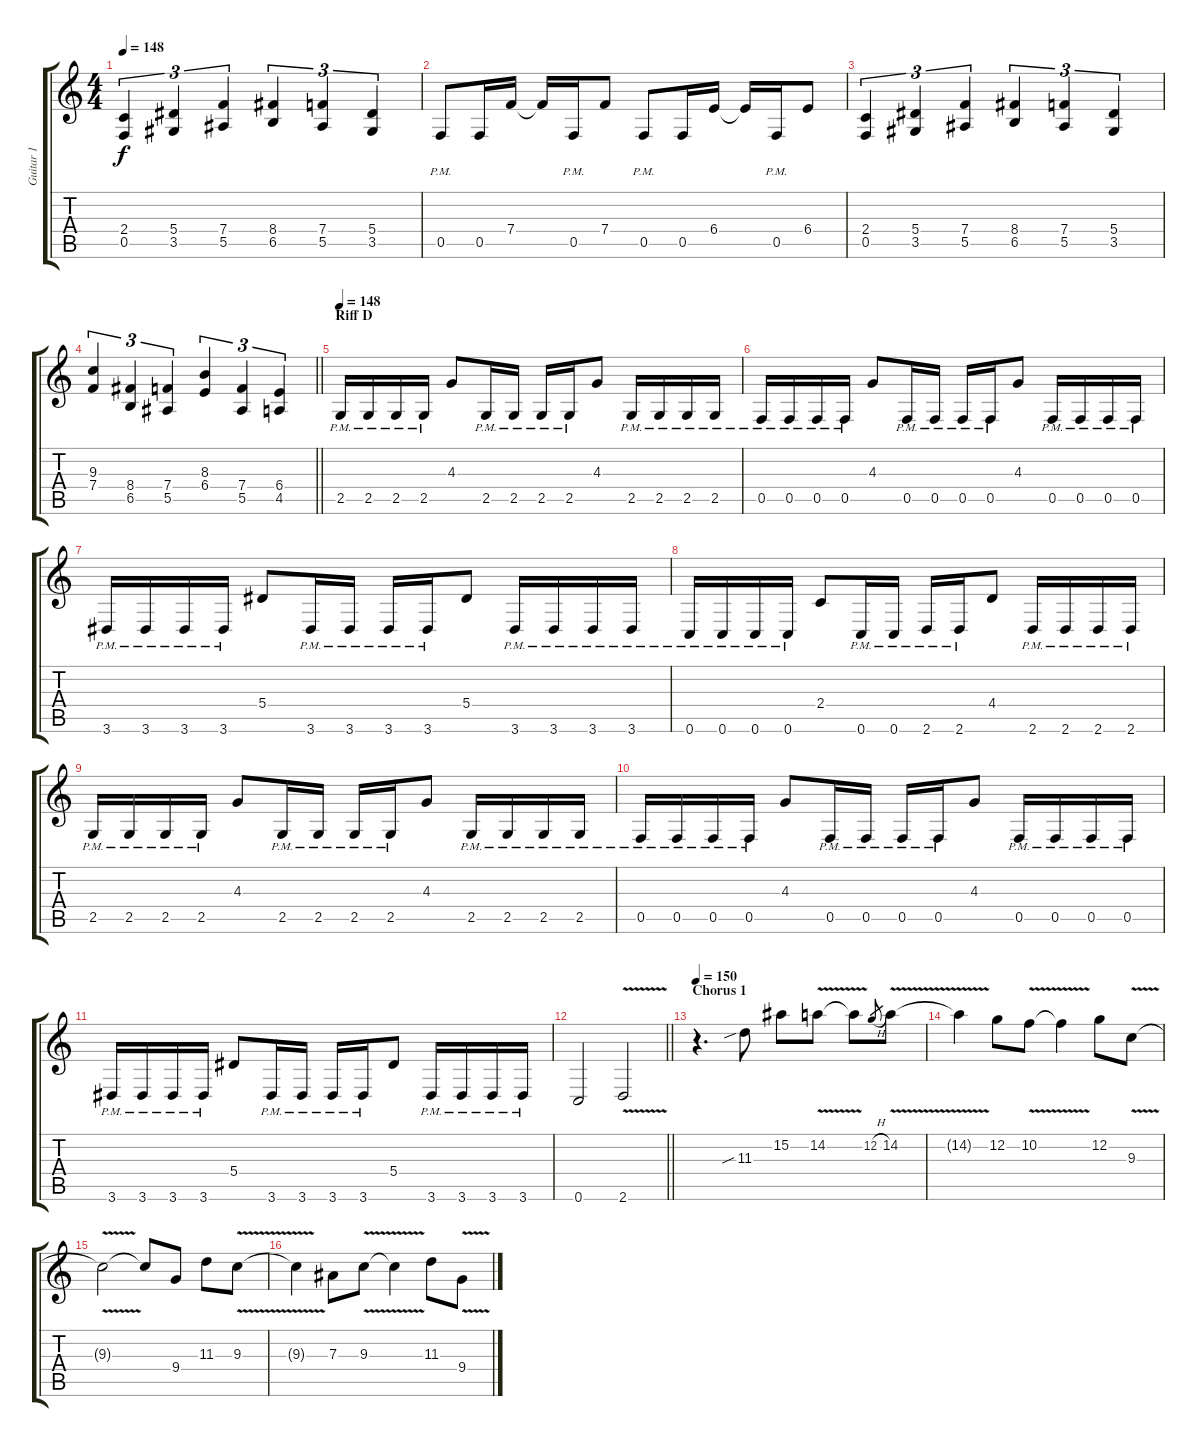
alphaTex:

\track ("Guitar 1" "Guitar 1") {instrument distortionguitar}
\staff {score tabs}
\tuning (C4 G3 Eb3 Bb2 F2 C2) {hide}
\ts (4 4)
\tempo 148
\clef g2
\ks c
(2.4 0.5).4{tu (3 2) dy f} (5.4 3.5).4{tu (3 2)} (7.4 5.5).4{tu (3 2)} (8.4 6.5).4{tu (3 2)} (7.4 5.5).4{tu (3 2)} (5.4 3.5).4{tu (3 2)} |
0.5{pm}.8 0.5.16 7.4.16 7.4{t}.16 0.5{pm}.16 7.4.8 0.5{pm}.8 0.5.16 6.4.16 6.4{t}.16 0.5{pm}.16 6.4.8 |
(2.4 0.5).4{tu (3 2)} (5.4 3.5).4{tu (3 2)} (7.4 5.5).4{tu (3 2)} (8.4 6.5).4{tu (3 2)} (7.4 5.5).4{tu (3 2)} (5.4 3.5).4{tu (3 2)} |
\barLineRight lightlight
(9.3 7.4).4{tu (3 2)} (8.4 6.5).4{tu (3 2)} (7.4 5.5).4{tu (3 2)} (8.3 6.4).4{tu (3 2)} (7.4 5.5).4{tu (3 2)} (6.4 4.5).4{tu (3 2)} |
\section ("" "Riff D")
\tempo 148
2.5{pm}.16 2.5{pm}.16 2.5{pm}.16 2.5{pm}.16 4.3.8 2.5{pm}.16 2.5{pm}.16 2.5{pm}.16 2.5{pm}.16 4.3.8 2.5{pm}.16 2.5{pm}.16 2.5{pm}.16 2.5{pm}.16 |
0.5{pm}.16 0.5{pm}.16 0.5{pm}.16 0.5{pm}.16 4.3.8 0.5{pm}.16 0.5{pm}.16 0.5{pm}.16 0.5{pm}.16 4.3.8 0.5{pm}.16 0.5{pm}.16 0.5{pm}.16 0.5{pm}.16 |
3.6{pm}.16 3.6{pm}.16 3.6{pm}.16 3.6{pm}.16 5.4.8 3.6{pm}.16 3.6{pm}.16 3.6{pm}.16 3.6{pm}.16 5.4.8 3.6{pm}.16 3.6{pm}.16 3.6{pm}.16 3.6{pm}.16 |
0.6{pm}.16 0.6{pm}.16 0.6{pm}.16 0.6{pm}.16 2.4.8 0.6{pm}.16 0.6{pm}.16 2.6{pm}.16 2.6{pm}.16 4.4.8 2.6{pm}.16 2.6{pm}.16 2.6{pm}.16 2.6{pm}.16 |
2.5{pm}.16 2.5{pm}.16 2.5{pm}.16 2.5{pm}.16 4.3.8 2.5{pm}.16 2.5{pm}.16 2.5{pm}.16 2.5{pm}.16 4.3.8 2.5{pm}.16 2.5{pm}.16 2.5{pm}.16 2.5{pm}.16 |
0.5{pm}.16 0.5{pm}.16 0.5{pm}.16 0.5{pm}.16 4.3.8 0.5{pm}.16 0.5{pm}.16 0.5{pm}.16 0.5{pm}.16 4.3.8 0.5{pm}.16 0.5{pm}.16 0.5{pm}.16 0.5{pm}.16 |
3.6{pm}.16 3.6{pm}.16 3.6{pm}.16 3.6{pm}.16 5.4.8 3.6{pm}.16 3.6{pm}.16 3.6{pm}.16 3.6{pm}.16 5.4.8 3.6{pm}.16 3.6{pm}.16 3.6{pm}.16 3.6{pm}.16 |
\barLineRight lightlight
0.6.2 2.6{v}.2 |
\section ("" "Chorus 1")
\tempo 150
r.4{d balance 8} 11.3{sib}.8 15.2.8 14.2{v}.8 14.2{t}.8 12.2{h}.8{gr} 14.2{v}.8 |
14.2{t}.4 12.2.8 10.2{v}.8 10.2{t}.4 12.2.8 9.3{v}.8 |
9.3{t}.2 9.3{t}.8 9.4.8 11.3.8 9.3{v}.8 |
9.3{t}.4 7.3.8 9.3{v}.8 9.3{t}.4 11.3.8 9.4{v}.8
